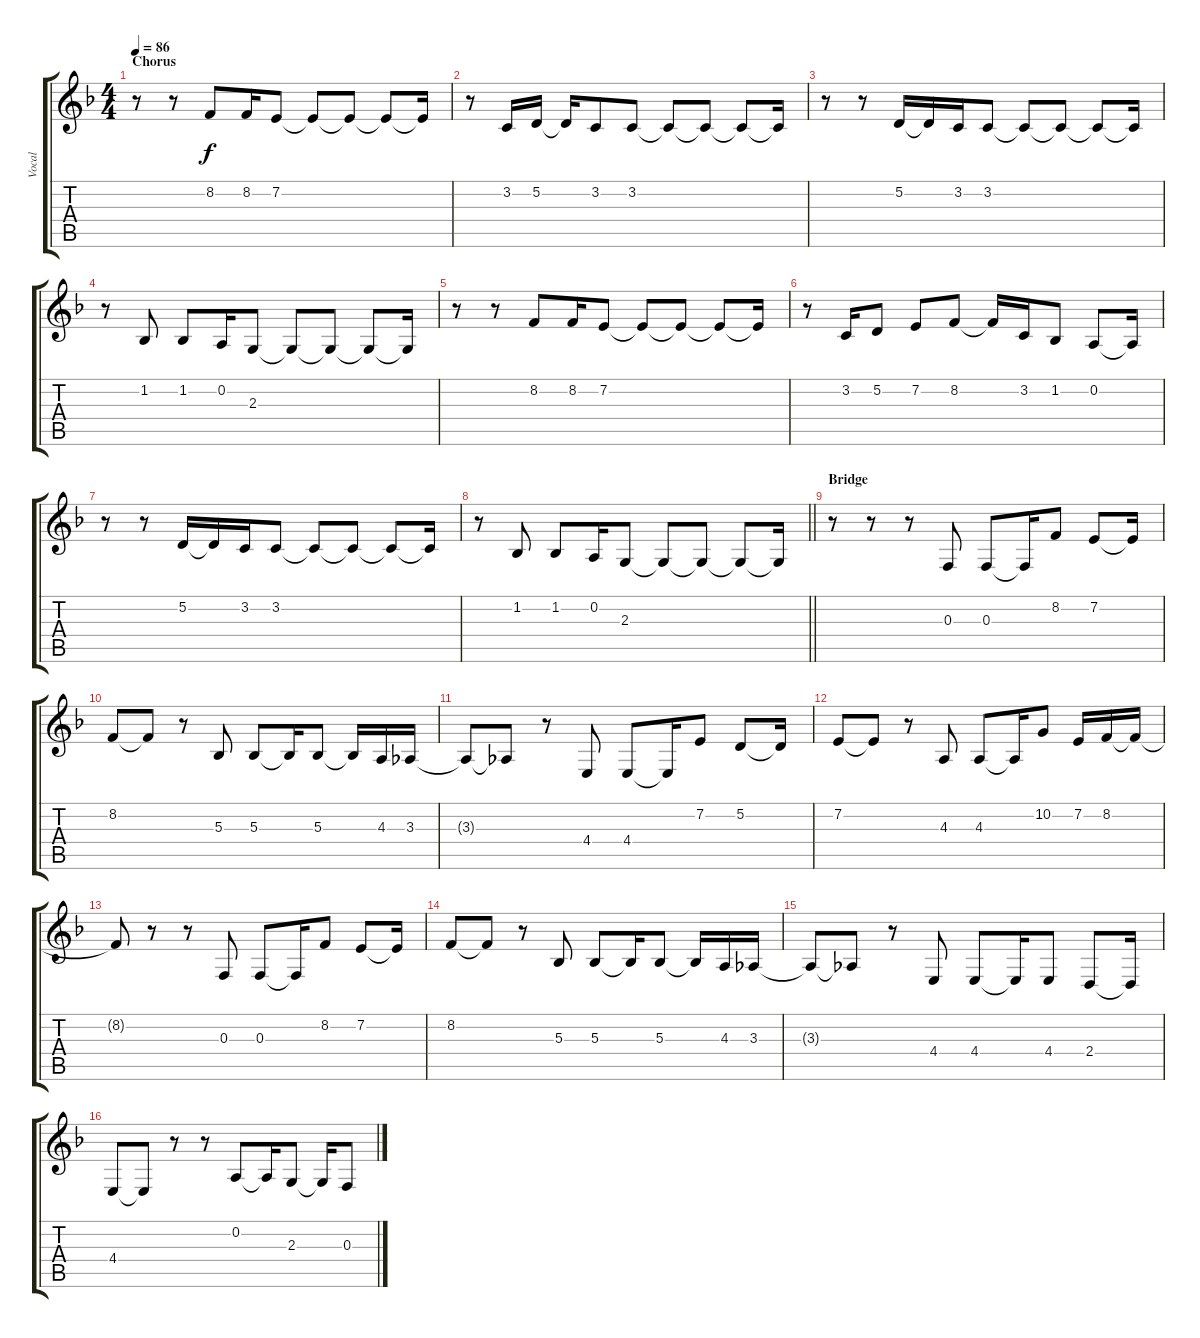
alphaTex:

\track ("Vocal" "Vocal") {instrument tenorsax}
\staff {score tabs}
\tuning (D4 A3 F3 C3 G2 D2) {hide}
\ts (4 4)
\section ("" "Chorus")
\tempo 86
\clef g2
\ks dminor
r.8{dy f} r.8 8.2.8 8.2.16 7.2.8 7.2{t}.8 7.2{t}.8 7.2{t}.8 7.2{t}.16 |
r.8 3.2.16 5.2.16 5.2{t}.16 3.2.8 3.2.8 3.2{t}.8 3.2{t}.8 3.2{t}.8 3.2{t}.16 |
r.8 r.8 5.2.16 5.2{t}.16 3.2.16 3.2.8 3.2{t}.8 3.2{t}.8 3.2{t}.8 3.2{t}.16 |
r.8 1.2.8 1.2.8 0.2.16 2.3.8 2.3{t}.8 2.3{t}.8 2.3{t}.8 2.3{t}.16 |
r.8 r.8 8.2.8 8.2.16 7.2.8 7.2{t}.8 7.2{t}.8 7.2{t}.8 7.2{t}.16 |
r.8 3.2.16 5.2.8 7.2.8 8.2.8 8.2{t}.16 3.2.16 1.2.8 0.2.8 0.2{t}.16 |
r.8 r.8 5.2.16 5.2{t}.16 3.2.16 3.2.8 3.2{t}.8 3.2{t}.8 3.2{t}.8 3.2{t}.16 |
\barLineRight lightlight
r.8 1.2.8 1.2.8 0.2.16 2.3.8 2.3{t}.8 2.3{t}.8 2.3{t}.8 2.3{t}.16 |
\section ("" "Bridge")
r.8 r.8 r.8 0.3.8 0.3.8 0.3{t}.16 8.2.8 7.2.8 7.2{t}.16 |
8.2.8 8.2{t}.8 r.8 5.3.8 5.3.8 5.3{t}.16 5.3.8 5.3{t}.16 4.3.16 3.3.16 |
3.3{t}.8 3.3{t}.8 r.8 4.4.8 4.4.8 4.4{t}.16 7.2.8 5.2.8 5.2{t}.16 |
7.2.8 7.2{t}.8 r.8 4.3.8 4.3.8 4.3{t}.16 10.2.8 7.2.16 8.2.16 8.2{t}.16 |
8.2{t}.8 r.8 r.8 0.3.8 0.3.8 0.3{t}.16 8.2.8 7.2.8 7.2{t}.16 |
8.2.8 8.2{t}.8 r.8 5.3.8 5.3.8 5.3{t}.16 5.3.8 5.3{t}.16 4.3.16 3.3.16 |
3.3{t}.8 3.3{t}.8 r.8 4.4.8 4.4.8 4.4{t}.16 4.4.8 2.4.8 2.4{t}.16 |
4.4.8 4.4{t}.8 r.8 r.8 0.2.8 0.2{t}.16 2.3.8 2.3{t}.16 0.3.8
